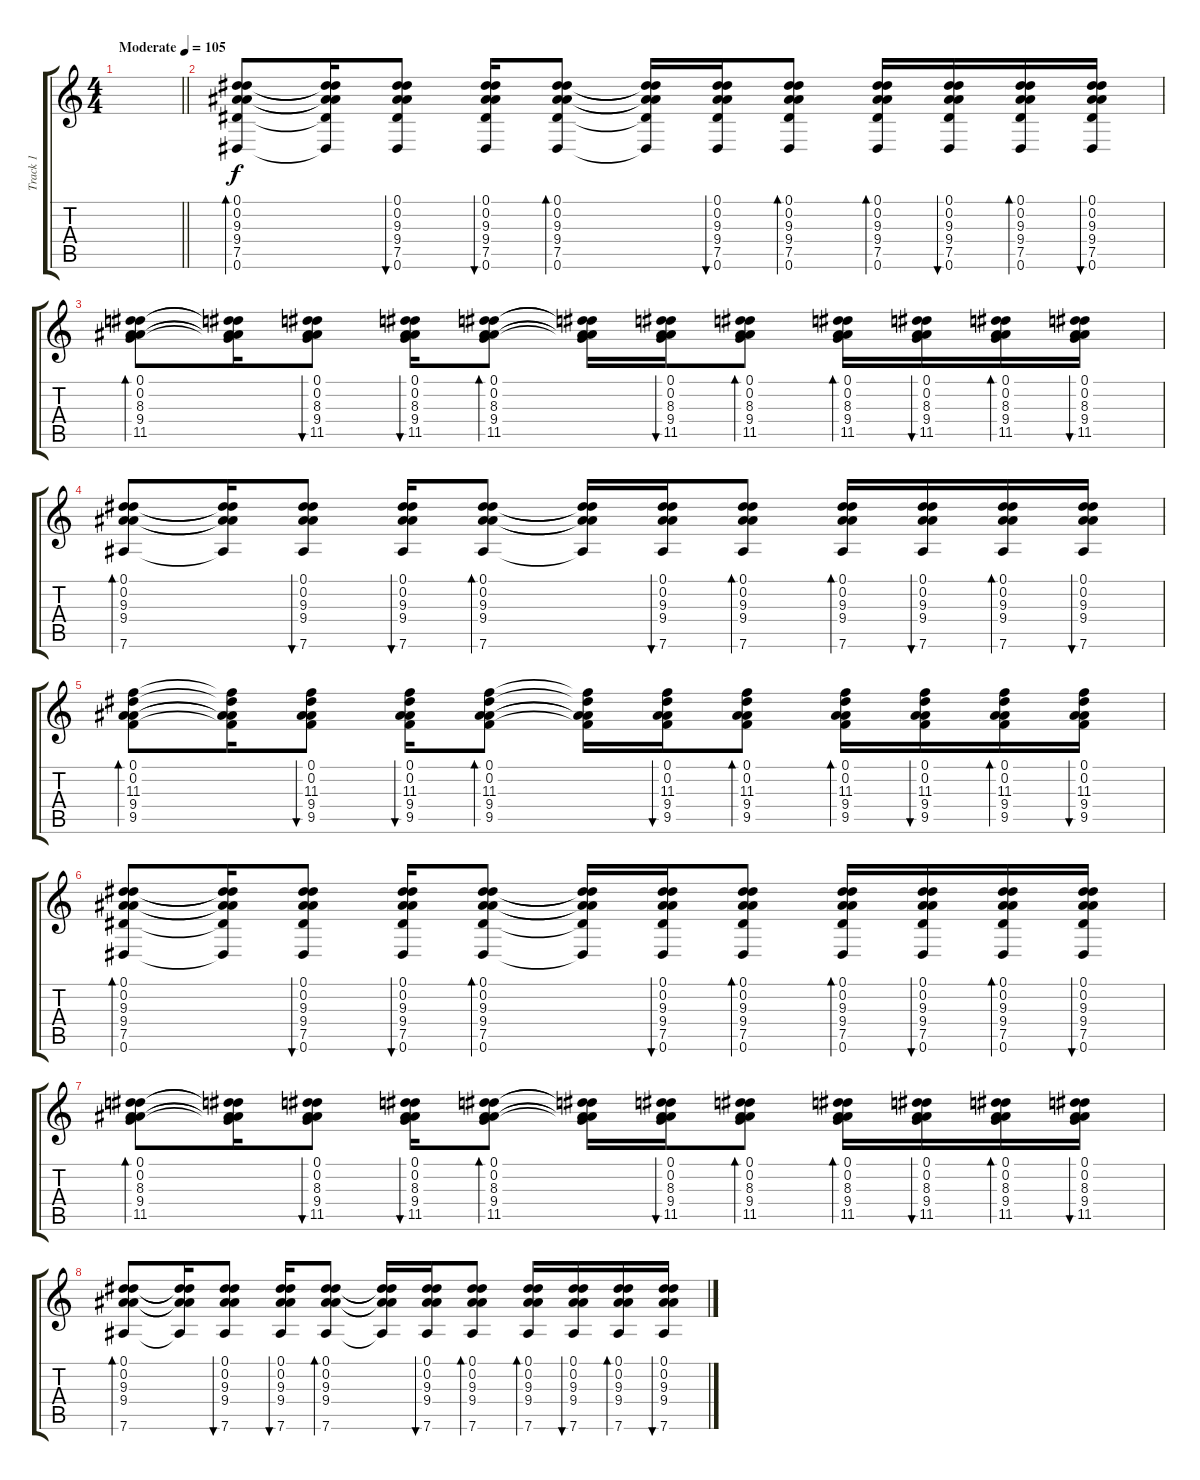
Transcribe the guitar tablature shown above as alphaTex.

\track ("Track 1" "Track 1") {instrument acousticguitarsteel}
\staff {score tabs}
\tuning (Eb4 Bb3 Gb3 Db3 Ab2 Eb2) {hide}
\ts (4 4)
\tempo (105 "Moderate")
\clef g2
\barLineRight lightlight
\ks c
|
(0.1 0.2 9.3 9.4 7.5 0.6).8{bd 60} (0.1{t} 0.2{t} 9.3{t} 9.4{t} 7.5{t} 0.6{t}).16 (0.1 0.2 9.3 9.4 7.5 0.6).8{bu 60} (0.1 0.2 9.3 9.4 7.5 0.6).16{bu 60} (0.1 0.2 9.3 9.4 7.5 0.6).8{bd 60} (0.1{t} 0.2{t} 9.3{t} 9.4{t} 7.5{t} 0.6{t}).16 (0.1 0.2 9.3 9.4 7.5 0.6).16{bu 60} (0.1 0.2 9.3 9.4 7.5 0.6).8{bd 60} (0.1 0.2 9.3 9.4 7.5 0.6).16{bd 60} (0.1 0.2 9.3 9.4 7.5 0.6).16{bu 60} (0.1 0.2 9.3 9.4 7.5 0.6).16{bd 60} (0.1 0.2 9.3 9.4 7.5 0.6).16{bu 60} |
(0.1 0.2 8.3 9.4 11.5).8{bd 60} (0.1{t} 0.2{t} 8.3{t} 9.4{t} 11.5{t}).16 (0.1 0.2 8.3 9.4 11.5).8{bu 60} (0.1 0.2 8.3 9.4 11.5).16{bu 60} (0.1 0.2 8.3 9.4 11.5).8{bd 60} (0.1{t} 0.2{t} 8.3{t} 9.4{t} 11.5{t}).16 (0.1 0.2 8.3 9.4 11.5).16{bu 60} (0.1 0.2 8.3 9.4 11.5).8{bd 60} (0.1 0.2 8.3 9.4 11.5).16{bd 60} (0.1 0.2 8.3 9.4 11.5).16{bu 60} (0.1 0.2 8.3 9.4 11.5).16{bd 60} (0.1 0.2 8.3 9.4 11.5).16{bu 60} |
(0.1 0.2 9.3 9.4 7.6).8{bd 60} (0.1{t} 0.2{t} 9.3{t} 9.4{t} 7.6{t}).16 (0.1 0.2 9.3 9.4 7.6).8{bu 60} (0.1 0.2 9.3 9.4 7.6).16{bu 60} (0.1 0.2 9.3 9.4 7.6).8{bd 60} (0.1{t} 0.2{t} 9.3{t} 9.4{t} 7.6{t}).16 (0.1 0.2 9.3 9.4 7.6).16{bu 60} (0.1 0.2 9.3 9.4 7.6).8{bd 60} (0.1 0.2 9.3 9.4 7.6).16{bd 60} (0.1 0.2 9.3 9.4 7.6).16{bu 60} (0.1 0.2 9.3 9.4 7.6).16{bd 60} (0.1 0.2 9.3 9.4 7.6).16{bu 60} |
(0.1 0.2 11.3 9.4 9.5).8{bd 60} (0.1{t} 0.2{t} 11.3{t} 9.4{t} 9.5{t}).16 (0.1 0.2 11.3 9.4 9.5).8{bu 60} (0.1 0.2 11.3 9.4 9.5).16{bu 60} (0.1 0.2 11.3 9.4 9.5).8{bd 60} (0.1{t} 0.2{t} 11.3{t} 9.4{t} 9.5{t}).16 (0.1 0.2 11.3 9.4 9.5).16{bu 60} (0.1 0.2 11.3 9.4 9.5).8{bd 60} (0.1 0.2 11.3 9.4 9.5).16{bd 60} (0.1 0.2 11.3 9.4 9.5).16{bu 60} (0.1 0.2 11.3 9.4 9.5).16{bd 60} (0.1 0.2 11.3 9.4 9.5).16{bu 60} |
(0.1 0.2 9.3 9.4 7.5 0.6).8{bd 60} (0.1{t} 0.2{t} 9.3{t} 9.4{t} 7.5{t} 0.6{t}).16 (0.1 0.2 9.3 9.4 7.5 0.6).8{bu 60} (0.1 0.2 9.3 9.4 7.5 0.6).16{bu 60} (0.1 0.2 9.3 9.4 7.5 0.6).8{bd 60} (0.1{t} 0.2{t} 9.3{t} 9.4{t} 7.5{t} 0.6{t}).16 (0.1 0.2 9.3 9.4 7.5 0.6).16{bu 60} (0.1 0.2 9.3 9.4 7.5 0.6).8{bd 60} (0.1 0.2 9.3 9.4 7.5 0.6).16{bd 60} (0.1 0.2 9.3 9.4 7.5 0.6).16{bu 60} (0.1 0.2 9.3 9.4 7.5 0.6).16{bd 60} (0.1 0.2 9.3 9.4 7.5 0.6).16{bu 60} |
(0.1 0.2 8.3 9.4 11.5).8{bd 60} (0.1{t} 0.2{t} 8.3{t} 9.4{t} 11.5{t}).16 (0.1 0.2 8.3 9.4 11.5).8{bu 60} (0.1 0.2 8.3 9.4 11.5).16{bu 60} (0.1 0.2 8.3 9.4 11.5).8{bd 60} (0.1{t} 0.2{t} 8.3{t} 9.4{t} 11.5{t}).16 (0.1 0.2 8.3 9.4 11.5).16{bu 60} (0.1 0.2 8.3 9.4 11.5).8{bd 60} (0.1 0.2 8.3 9.4 11.5).16{bd 60} (0.1 0.2 8.3 9.4 11.5).16{bu 60} (0.1 0.2 8.3 9.4 11.5).16{bd 60} (0.1 0.2 8.3 9.4 11.5).16{bu 60} |
(0.1 0.2 9.3 9.4 7.6).8{bd 60} (0.1{t} 0.2{t} 9.3{t} 9.4{t} 7.6{t}).16 (0.1 0.2 9.3 9.4 7.6).8{bu 60} (0.1 0.2 9.3 9.4 7.6).16{bu 60} (0.1 0.2 9.3 9.4 7.6).8{bd 60} (0.1{t} 0.2{t} 9.3{t} 9.4{t} 7.6{t}).16 (0.1 0.2 9.3 9.4 7.6).16{bu 60} (0.1 0.2 9.3 9.4 7.6).8{bd 60} (0.1 0.2 9.3 9.4 7.6).16{bd 60} (0.1 0.2 9.3 9.4 7.6).16{bu 60} (0.1 0.2 9.3 9.4 7.6).16{bd 60} (0.1 0.2 9.3 9.4 7.6).16{bu 60}
